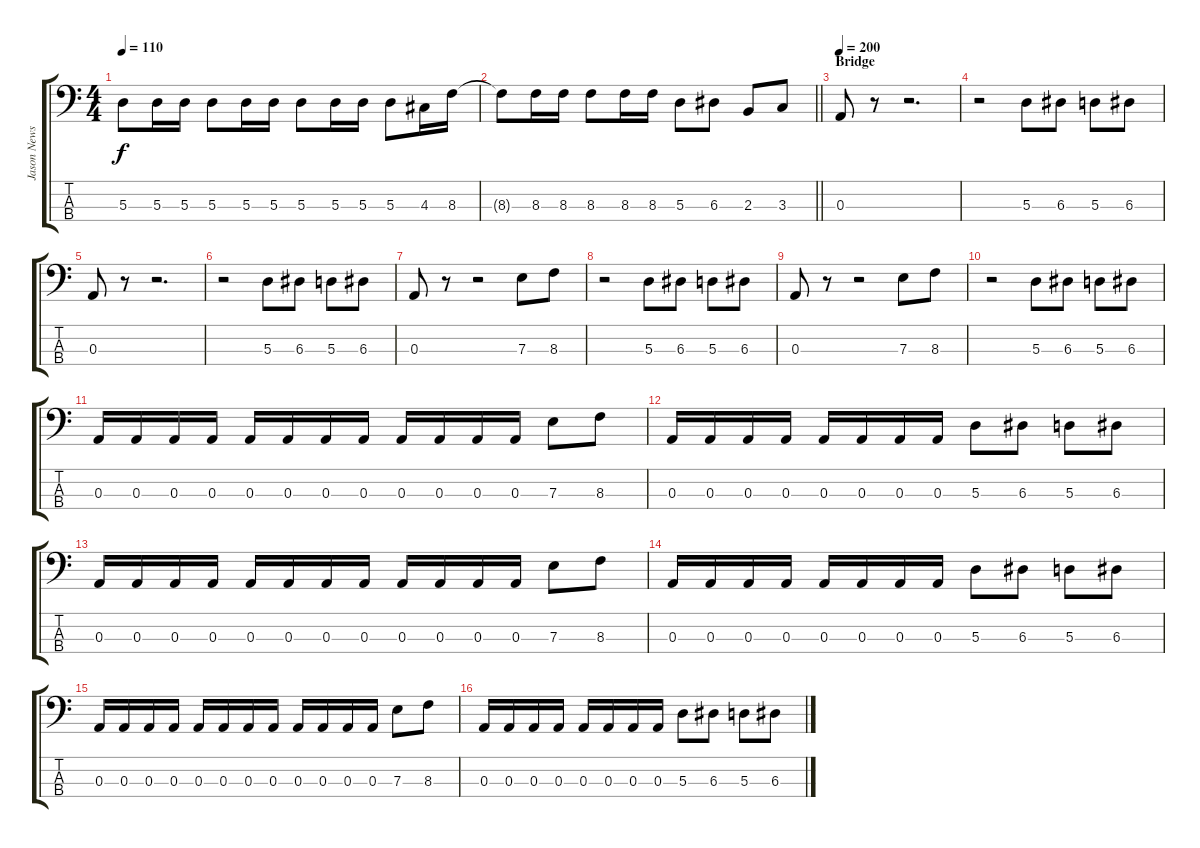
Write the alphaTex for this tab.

\track ("Jason Newsted" "Jason News") {instrument electricbasspick}
\staff {score tabs}
\tuning (G2 D2 A1 E1) {hide}
\ts (4 4)
\tempo 110
\clef f4
\ks c
5.3{t}.8{dy f} 5.3.16 5.3.16 5.3.8 5.3.16 5.3.16 5.3.8 5.3.16 5.3.16 5.3.8 4.3.16 8.3.16 |
\barLineRight lightlight
8.3{t}.8 8.3.16 8.3.16 8.3.8 8.3.16 8.3.16 5.3.8 6.3.8 2.3.8 3.3.8 |
\section ("" "Bridge")
\tempo 200
0.3.8 r.8 r.2{d} |
r.2 5.3.8 6.3.8 5.3.8 6.3.8 |
0.3.8 r.8 r.2{d} |
r.2 5.3.8 6.3.8 5.3.8 6.3.8 |
0.3.8 r.8 r.2 7.3.8 8.3.8 |
r.2 5.3.8 6.3.8 5.3.8 6.3.8 |
0.3.8 r.8 r.2 7.3.8 8.3.8 |
r.2 5.3.8 6.3.8 5.3.8 6.3.8 |
0.3.16 0.3.16 0.3.16 0.3.16 0.3.16 0.3.16 0.3.16 0.3.16 0.3.16 0.3.16 0.3.16 0.3.16 7.3.8 8.3.8 |
0.3.16 0.3.16 0.3.16 0.3.16 0.3.16 0.3.16 0.3.16 0.3.16 5.3.8 6.3.8 5.3.8 6.3.8 |
0.3.16 0.3.16 0.3.16 0.3.16 0.3.16 0.3.16 0.3.16 0.3.16 0.3.16 0.3.16 0.3.16 0.3.16 7.3.8 8.3.8 |
0.3.16 0.3.16 0.3.16 0.3.16 0.3.16 0.3.16 0.3.16 0.3.16 5.3.8 6.3.8 5.3.8 6.3.8 |
0.3.16 0.3.16 0.3.16 0.3.16 0.3.16 0.3.16 0.3.16 0.3.16 0.3.16 0.3.16 0.3.16 0.3.16 7.3.8 8.3.8 |
0.3.16 0.3.16 0.3.16 0.3.16 0.3.16 0.3.16 0.3.16 0.3.16 5.3.8 6.3.8 5.3.8 6.3.8
